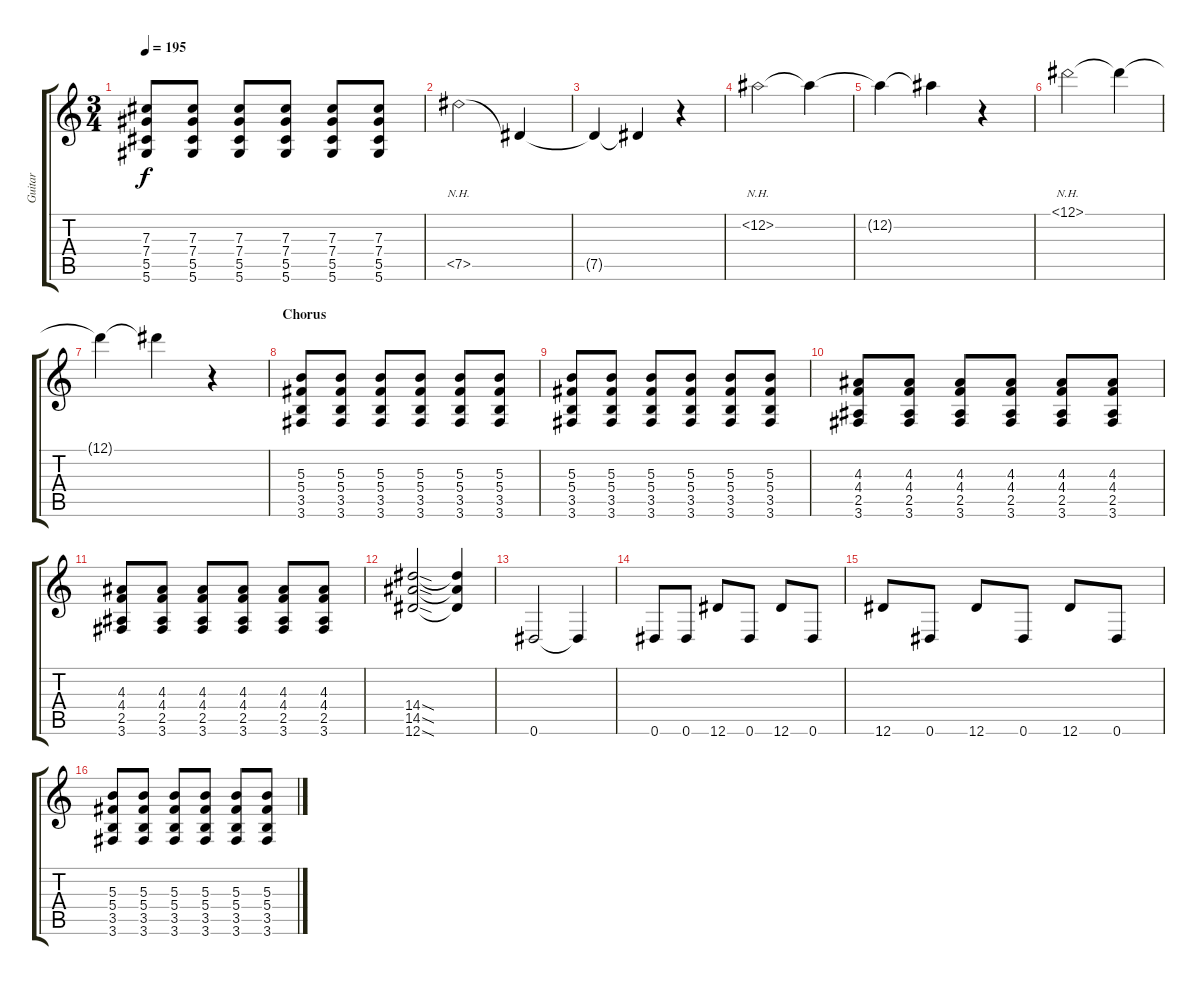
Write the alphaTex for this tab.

\track ("Guitar" "Guitar") {instrument acousticguitarnylon}
\staff {score tabs}
\tuning (Eb4 Bb3 Gb3 Db3 Ab2 Eb2) {hide}
\ts (3 4)
\tempo 195
\clef g2
\ks c
(7.3 7.4 5.5 5.6).8{dy f} (7.3 7.4 5.5 5.6).8 (7.3 7.4 5.5 5.6).8 (7.3 7.4 5.5 5.6).8 (7.3 7.4 5.5 5.6).8 (7.3 7.4 5.5 5.6).8 |
7.5{nh}.2{instrument acousticguitarnylon} 7.5{t}.4 |
7.5{t}.4 7.5{t}.4 r.4 |
12.2{nh}.2 12.2{t}.4 |
12.2{t}.4 12.2{t}.4 r.4 |
12.1{nh}.2 12.1{t}.4 |
12.1{t}.4 12.1{t}.4 r.4 |
\section ("" "Chorus")
(5.3 5.4 3.5 3.6).8{instrument overdrivenguitar} (5.3 5.4 3.5 3.6).8 (5.3 5.4 3.5 3.6).8 (5.3 5.4 3.5 3.6).8 (5.3 5.4 3.5 3.6).8 (5.3 5.4 3.5 3.6).8 |
(5.3 5.4 3.5 3.6).8 (5.3 5.4 3.5 3.6).8 (5.3 5.4 3.5 3.6).8 (5.3 5.4 3.5 3.6).8 (5.3 5.4 3.5 3.6).8 (5.3 5.4 3.5 3.6).8 |
(4.3 4.4 2.5 3.6).8 (4.3 4.4 2.5 3.6).8 (4.3 4.4 2.5 3.6).8 (4.3 4.4 2.5 3.6).8 (4.3 4.4 2.5 3.6).8 (4.3 4.4 2.5 3.6).8 |
(4.3 4.4 2.5 3.6).8 (4.3 4.4 2.5 3.6).8 (4.3 4.4 2.5 3.6).8 (4.3 4.4 2.5 3.6).8 (4.3 4.4 2.5 3.6).8 (4.3 4.4 2.5 3.6).8 |
(14.4{sod} 14.5{sod} 12.6{sod}).2 (14.4{t} 14.5{t} 12.6{t}).4 |
0.6.2 0.6{t}.4 |
0.6.8 0.6.8 12.6.8 0.6.8 12.6.8 0.6.8 |
12.6.8 0.6.8 12.6.8 0.6.8 12.6.8 0.6.8 |
(5.3 5.4 3.5 3.6).8 (5.3 5.4 3.5 3.6).8 (5.3 5.4 3.5 3.6).8 (5.3 5.4 3.5 3.6).8 (5.3 5.4 3.5 3.6).8 (5.3 5.4 3.5 3.6).8
